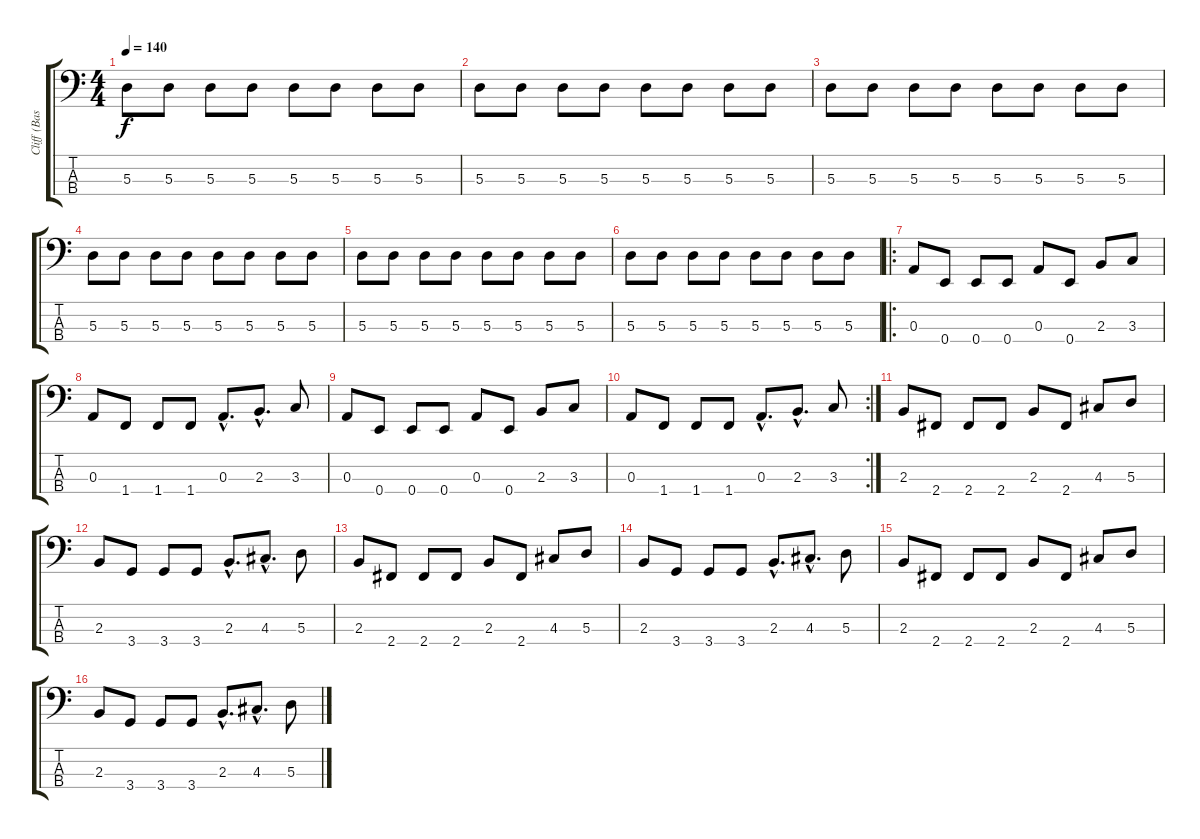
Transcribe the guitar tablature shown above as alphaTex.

\track ("Cliff (Bass)" "Cliff (Bas") {instrument electricbassfinger}
\staff {score tabs}
\tuning (G2 D2 A1 E1) {hide}
\ts (4 4)
\tempo 140
\clef f4
\ks c
5.3.8{dy f} 5.3.8 5.3.8 5.3.8 5.3.8 5.3.8 5.3.8 5.3.8 |
5.3.8 5.3.8 5.3.8 5.3.8 5.3.8 5.3.8 5.3.8 5.3.8 |
5.3.8 5.3.8 5.3.8 5.3.8 5.3.8 5.3.8 5.3.8 5.3.8 |
5.3.8 5.3.8 5.3.8 5.3.8 5.3.8 5.3.8 5.3.8 5.3.8 |
5.3.8 5.3.8 5.3.8 5.3.8 5.3.8 5.3.8 5.3.8 5.3.8 |
5.3.8 5.3.8 5.3.8 5.3.8 5.3.8 5.3.8 5.3.8 5.3.8 |
\ro
0.3.8 0.4.8 0.4.8 0.4.8 0.3.8 0.4.8 2.3.8 3.3.8 |
0.3.8 1.4.8 1.4.8 1.4.8 0.3{hac}.8{d} 2.3{hac}.8{d} 3.3.8 |
0.3.8 0.4.8 0.4.8 0.4.8 0.3.8 0.4.8 2.3.8 3.3.8 |
\rc 2
0.3.8 1.4.8 1.4.8 1.4.8 0.3{hac}.8{d} 2.3{hac}.8{d} 3.3.8 |
2.3.8 2.4.8 2.4.8 2.4.8 2.3.8 2.4.8 4.3.8 5.3.8 |
2.3.8 3.4.8 3.4.8 3.4.8 2.3{hac}.8{d} 4.3{hac}.8{d} 5.3.8 |
2.3.8 2.4.8 2.4.8 2.4.8 2.3.8 2.4.8 4.3.8 5.3.8 |
2.3.8 3.4.8 3.4.8 3.4.8 2.3{hac}.8{d} 4.3{hac}.8{d} 5.3.8 |
2.3.8 2.4.8 2.4.8 2.4.8 2.3.8 2.4.8 4.3.8 5.3.8 |
2.3.8 3.4.8 3.4.8 3.4.8 2.3{hac}.8{d} 4.3{hac}.8{d} 5.3.8
